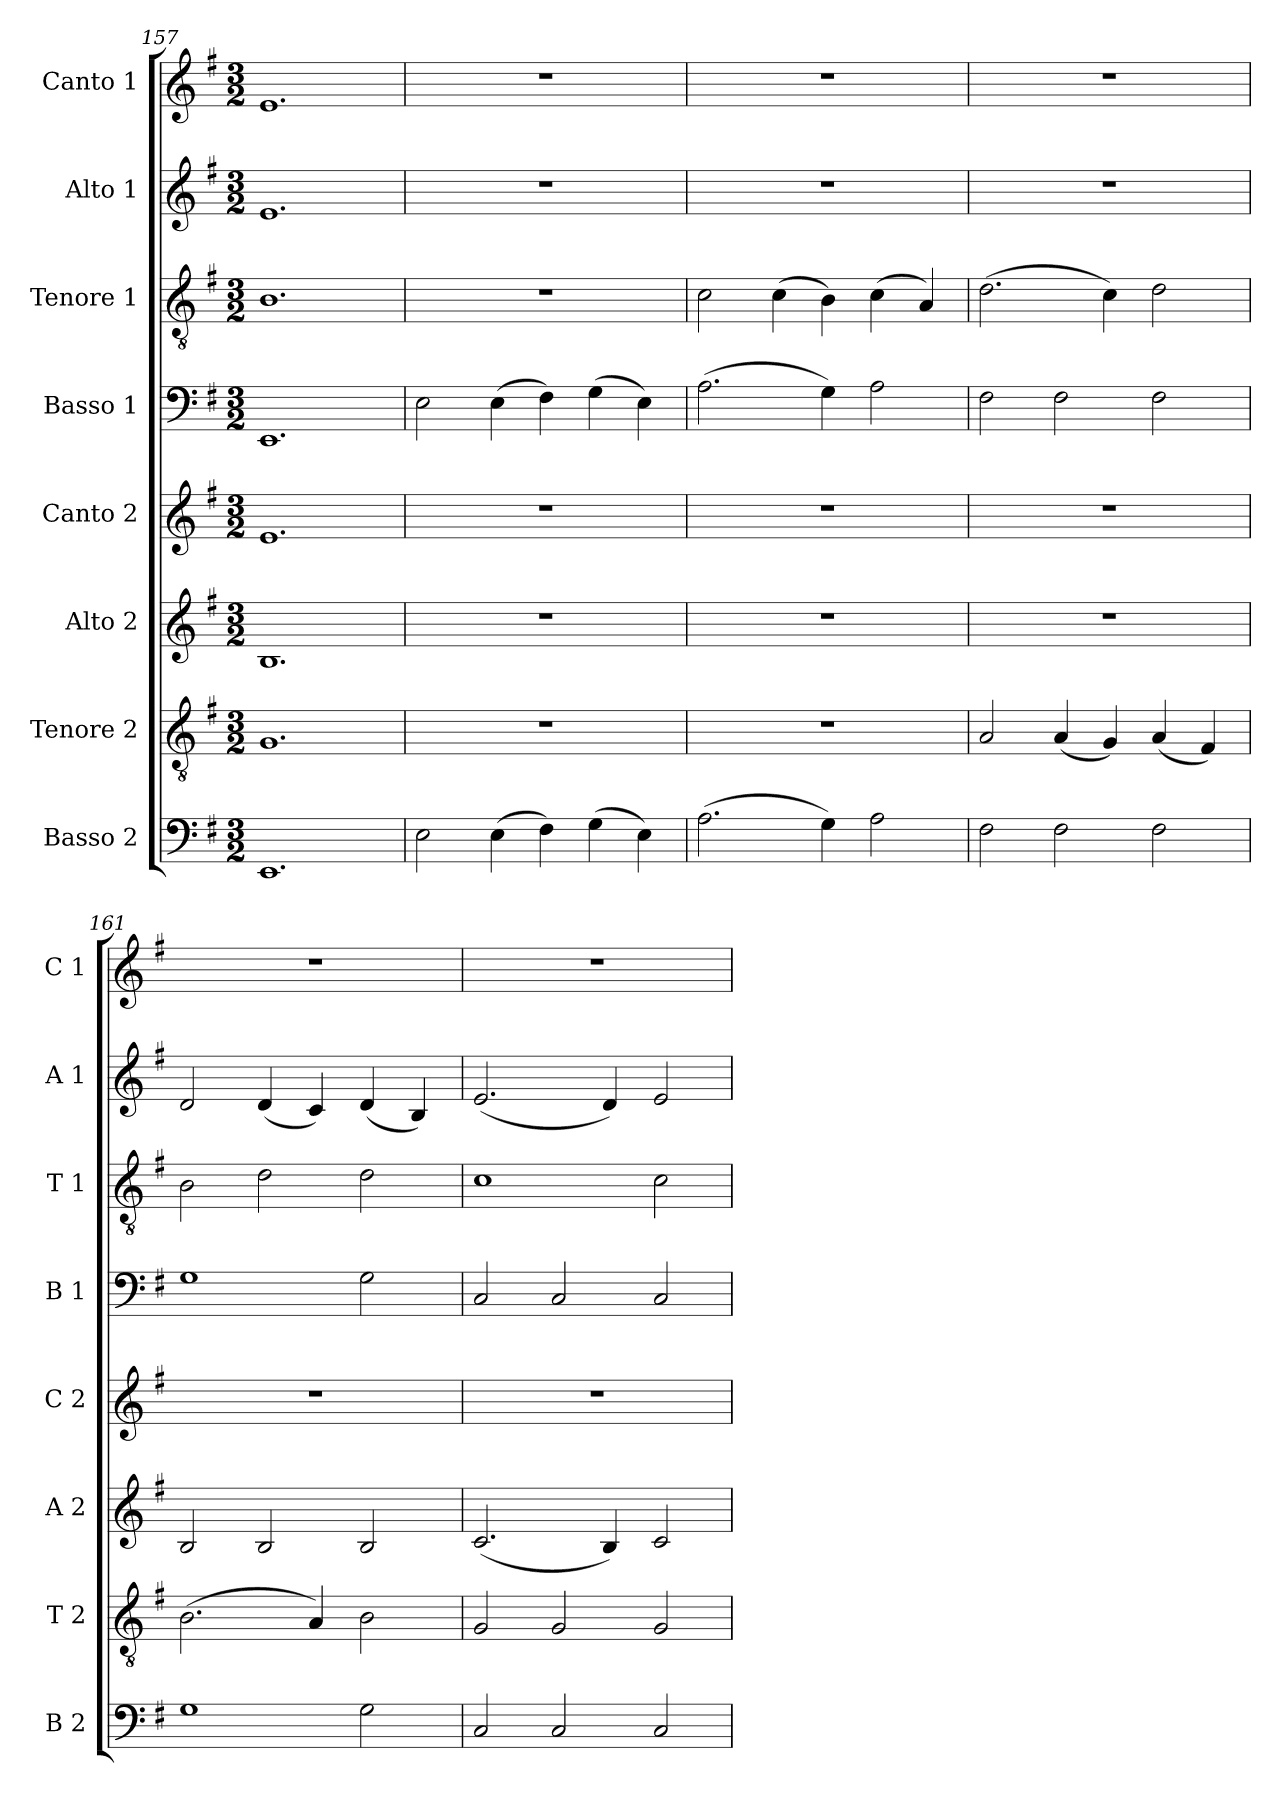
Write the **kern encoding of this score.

**kern	**kern	**kern	**kern	**kern	**kern	**kern	**kern
*part8	*part7	*part6	*part5	*part4	*part3	*part2	*part1
*staff8	*staff7	*staff6	*staff5	*staff4	*staff3	*staff2	*staff1
*I"Basso 2	*I"Tenore 2	*I"Alto 2	*I"Canto 2	*I"Basso 1	*I"Tenore 1	*I"Alto 1	*I"Canto 1
*I'B 2	*I'T 2	*I'A 2	*I'C 2	*I'B 1	*I'T 1	*I'A 1	*I'C 1
*clefF4	*clefGv2	*clefG2	*clefG2	*clefF4	*clefGv2	*clefG2	*clefG2
*k[f#]	*k[f#]	*k[f#]	*k[f#]	*k[f#]	*k[f#]	*k[f#]	*k[f#]
*G:	*G:	*G:	*G:	*G:	*G:	*G:	*G:
*M3/2	*M3/2	*M3/2	*M3/2	*M3/2	*M3/2	*M3/2	*M3/2
=157	=157	=157	=157	=157	=157	=157	=157
1.EE	1.G	1.B	1.e	1.EE	1.B	1.e	1.e
=158	=158	=158	=158	=158	=158	=158	=158
2E\	1.r	1.r	1.r	2E\	1.r	1.r	1.r
(>4E\	.	.	.	(>4E\	.	.	.
4F#\)	.	.	.	4F#\)	.	.	.
(>4G\	.	.	.	(>4G\	.	.	.
4E\)	.	.	.	4E\)	.	.	.
!!LO:PB:g=z
=159	=159	=159	=159	=159	=159	=159	=159
(>2.A\	1.r	1.r	1.r	(>2.A\	2c\	1.r	1.r
.	.	.	.	.	(>4c\	.	.
4G\)	.	.	.	4G\)	4B\)	.	.
2A\	.	.	.	2A\	(>4c\	.	.
.	.	.	.	.	4A/)	.	.
=160	=160	=160	=160	=160	=160	=160	=160
2F#\	2A/	1.r	1.r	2F#\	(>2.d\	1.r	1.r
2F#\	(4A/	.	.	2F#\	.	.	.
.	4G/)	.	.	.	4c\)	.	.
2F#\	(4A/	.	.	2F#\	2d\	.	.
.	4F#/)	.	.	.	.	.	.
=161	=161	=161	=161	=161	=161	=161	=161
1G	(>2.B\	2B/	1.r	1G	2B\	2d/	1.r
.	.	2B/	.	.	2d\	(4d/	.
.	4A/)	.	.	.	.	4c/)	.
2G\	2B\	2B/	.	2G\	2d\	(4d/	.
.	.	.	.	.	.	4B/)	.
=162	=162	=162	=162	=162	=162	=162	=162
2C/	2G/	(2.c/	1.r	2C/	1c	(2.e/	1.r
2C/	2G/	.	.	2C/	.	.	.
.	.	4B/)	.	.	.	4d/)	.
2C/	2G/	2c/	.	2C/	2c\	2e/	.
=	=	=	=	=	=	=	=
*-	*-	*-	*-	*-	*-	*-	*-
